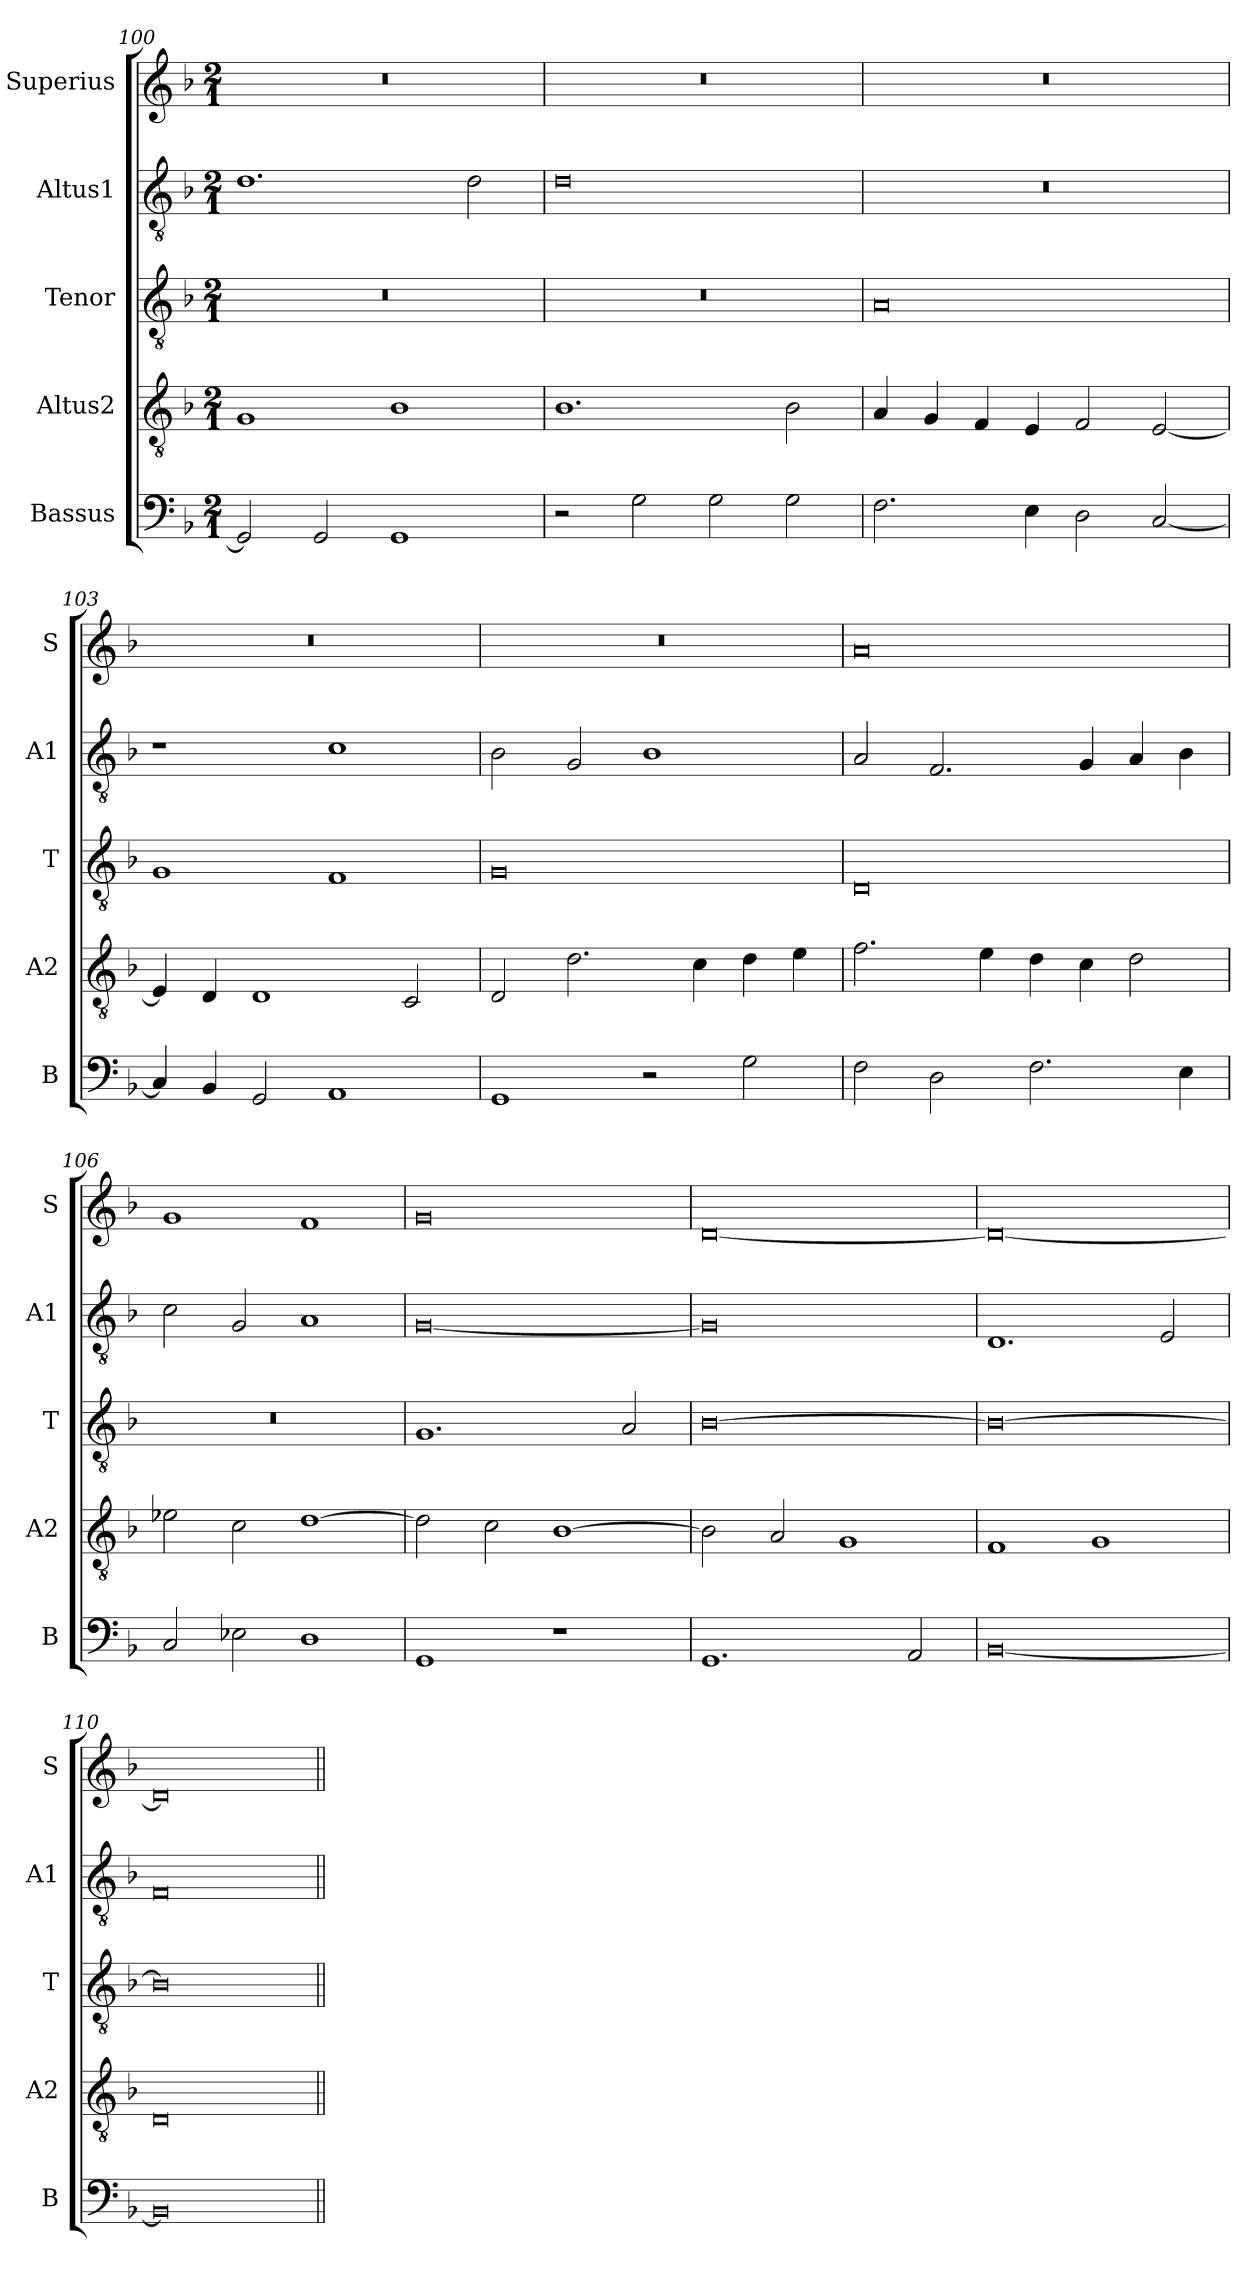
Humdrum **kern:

**kern	**kern	**kern	**kern	**kern
*part5	*part4	*part3	*part2	*part1
*staff5	*staff4	*staff3	*staff2	*staff1
*I"Bassus	*I"Altus2	*I"Tenor	*I"Altus1	*I"Superius
*I'B	*I'A2	*I'T	*I'A1	*I'S
*clefF4	*clefGv2	*clefGv2	*clefGv2	*clefG2
*k[b-]	*k[b-]	*k[b-]	*k[b-]	*k[b-]
*M2/1	*M2/1	*M2/1	*M2/1	*M2/1
=100	=100	=100	=100	=100
2GG/]	1G	0r	1.d	0r
2GG/	.	.	.	.
1GG	1B-	.	.	.
.	.	.	2d\	.
=101	=101	=101	=101	=101
2r	1.B-	0r	0d	0r
2G\	.	.	.	.
2G\	.	.	.	.
2G\	2B-\	.	.	.
=102	=102	=102	=102	=102
2.F\	4A/	0A	0r	0r
.	4G/	.	.	.
.	4F/	.	.	.
4E\	4E/	.	.	.
2D\	2F/	.	.	.
[2C/	[2E/	.	.	.
=103	=103	=103	=103	=103
4C/]	4E/]	1G	1r	0r
4BB-/	4D/	.	.	.
2GG/	1D	.	.	.
1AA	.	1F	1c	.
.	2C/	.	.	.
=104	=104	=104	=104	=104
1GG	2D/	0G	2B-\	0r
.	2.d\	.	2G/	.
2r	.	.	1B-	.
.	4c\	.	.	.
2G\	4d\	.	.	.
.	4e\	.	.	.
=105	=105	=105	=105	=105
2F\	2.f\	0D	2A/	0a
2D\	.	.	2.F/	.
.	4e\	.	.	.
2.F\	4d\	.	.	.
.	4c\	.	4G/	.
.	2d\	.	4A/	.
4E\	.	.	4B-\	.
=106	=106	=106	=106	=106
2C/	2e-X\	0r	2c\	1g
2E-X\	2c\	.	2G/	.
1D	[1d	.	1A	1f
=107	=107	=107	=107	=107
1GG	2d\]	1.G	[0G	0g
.	2c\	.	.	.
1r	[1B-	.	.	.
.	.	2A/	.	.
=108	=108	=108	=108	=108
1.GG	2B-\]	[0B-	0G]	[0d
.	2A/	.	.	.
.	1G	.	.	.
2AA/	.	.	.	.
=109	=109	=109	=109	=109
[0BB-	1F	0B-_	1.D	0d_
.	1G	.	.	.
.	.	.	2E/	.
=110	=110	=110	=110	=110
0BB-]	0D	0B-]	0F	0d]
=||	=||	=||	=||	=||
*-	*-	*-	*-	*-
